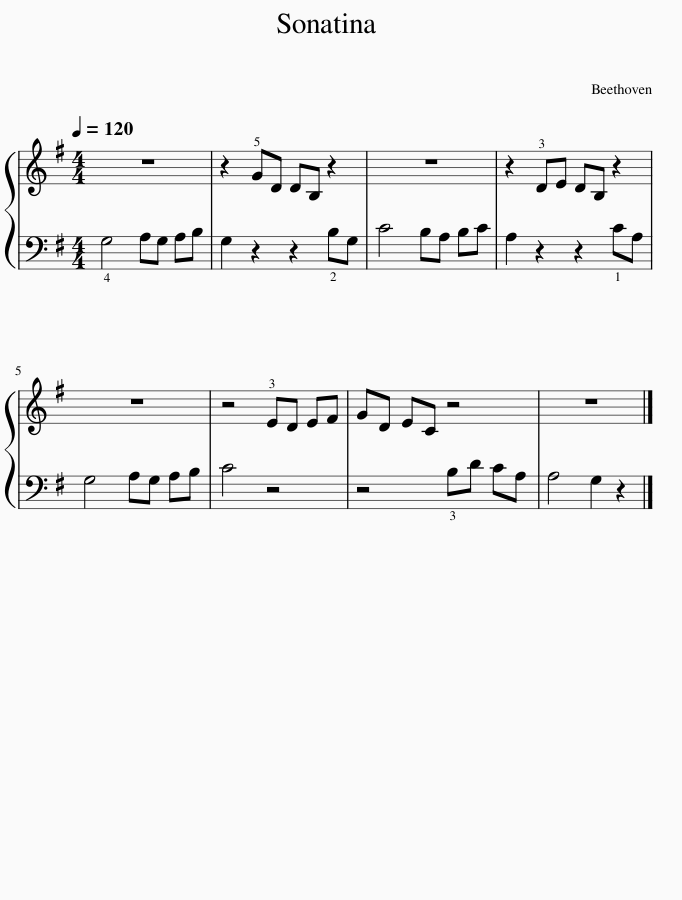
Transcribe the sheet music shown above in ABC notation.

X:1
%%score { 1 | 2 }
L:1/8
Q:1/4=120
M:4/4
I:linebreak $
K:G
V:1 treble
V:2 bass
V:1
 z8 | z2 !5!GD DB, z2 | z8 | z2 !3!DE DB, z2 |$ z8 | %5
 z4 !3!ED EF | GD EC z4 | z8 |] %8
V:2
 !4!G,4 A,G, A,B, | G,2 z2 z2 !2!B,G, | C4 B,A, B,C | A,2 z2 z2 !1!CA, |$ G,4 A,G, A,B, | %5
 C4 z4 | z4 !3!B,D CA, | A,4 G,2 z2 |] %8
